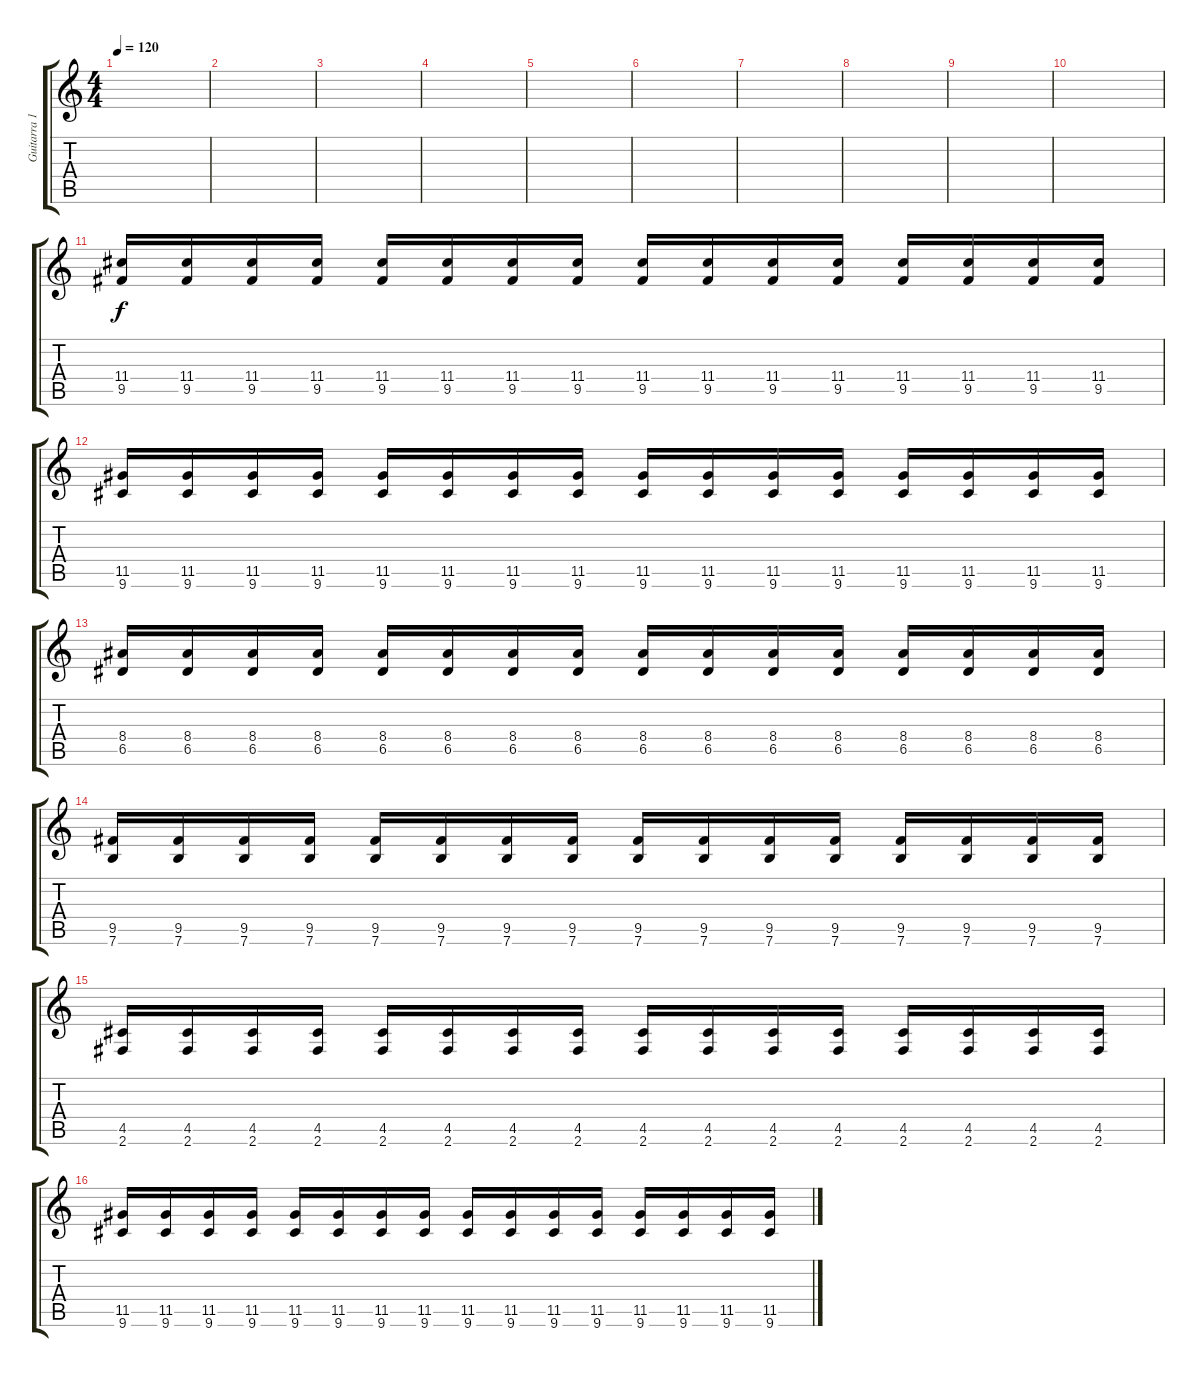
\track ("Guitarra 1" "Guitarra 1") {instrument distortionguitar}
\staff {score tabs}
\tuning (E4 B3 G3 D3 A2 E2) {hide}
\ts (4 4)
\tempo 120
\clef g2
\ks c
|
|
|
|
|
|
|
|
|
|
(11.4 9.5).16 (11.4 9.5).16 (11.4 9.5).16 (11.4 9.5).16 (11.4 9.5).16 (11.4 9.5).16 (11.4 9.5).16 (11.4 9.5).16 (11.4 9.5).16 (11.4 9.5).16 (11.4 9.5).16 (11.4 9.5).16 (11.4 9.5).16 (11.4 9.5).16 (11.4 9.5).16 (11.4 9.5).16 |
(11.5 9.6).16 (11.5 9.6).16 (11.5 9.6).16 (11.5 9.6).16 (11.5 9.6).16 (11.5 9.6).16 (11.5 9.6).16 (11.5 9.6).16 (11.5 9.6).16 (11.5 9.6).16 (11.5 9.6).16 (11.5 9.6).16 (11.5 9.6).16 (11.5 9.6).16 (11.5 9.6).16 (11.5 9.6).16 |
(8.4 6.5).16 (8.4 6.5).16 (8.4 6.5).16 (8.4 6.5).16 (8.4 6.5).16 (8.4 6.5).16 (8.4 6.5).16 (8.4 6.5).16 (8.4 6.5).16 (8.4 6.5).16 (8.4 6.5).16 (8.4 6.5).16 (8.4 6.5).16 (8.4 6.5).16 (8.4 6.5).16 (8.4 6.5).16 |
(9.5 7.6).16 (9.5 7.6).16 (9.5 7.6).16 (9.5 7.6).16 (9.5 7.6).16 (9.5 7.6).16 (9.5 7.6).16 (9.5 7.6).16 (9.5 7.6).16 (9.5 7.6).16 (9.5 7.6).16 (9.5 7.6).16 (9.5 7.6).16 (9.5 7.6).16 (9.5 7.6).16 (9.5 7.6).16 |
(4.5 2.6).16 (4.5 2.6).16 (4.5 2.6).16 (4.5 2.6).16 (4.5 2.6).16 (4.5 2.6).16 (4.5 2.6).16 (4.5 2.6).16 (4.5 2.6).16 (4.5 2.6).16 (4.5 2.6).16 (4.5 2.6).16 (4.5 2.6).16 (4.5 2.6).16 (4.5 2.6).16 (4.5 2.6).16 |
(11.5 9.6).16 (11.5 9.6).16 (11.5 9.6).16 (11.5 9.6).16 (11.5 9.6).16 (11.5 9.6).16 (11.5 9.6).16 (11.5 9.6).16 (11.5 9.6).16 (11.5 9.6).16 (11.5 9.6).16 (11.5 9.6).16 (11.5 9.6).16 (11.5 9.6).16 (11.5 9.6).16 (11.5 9.6).16
